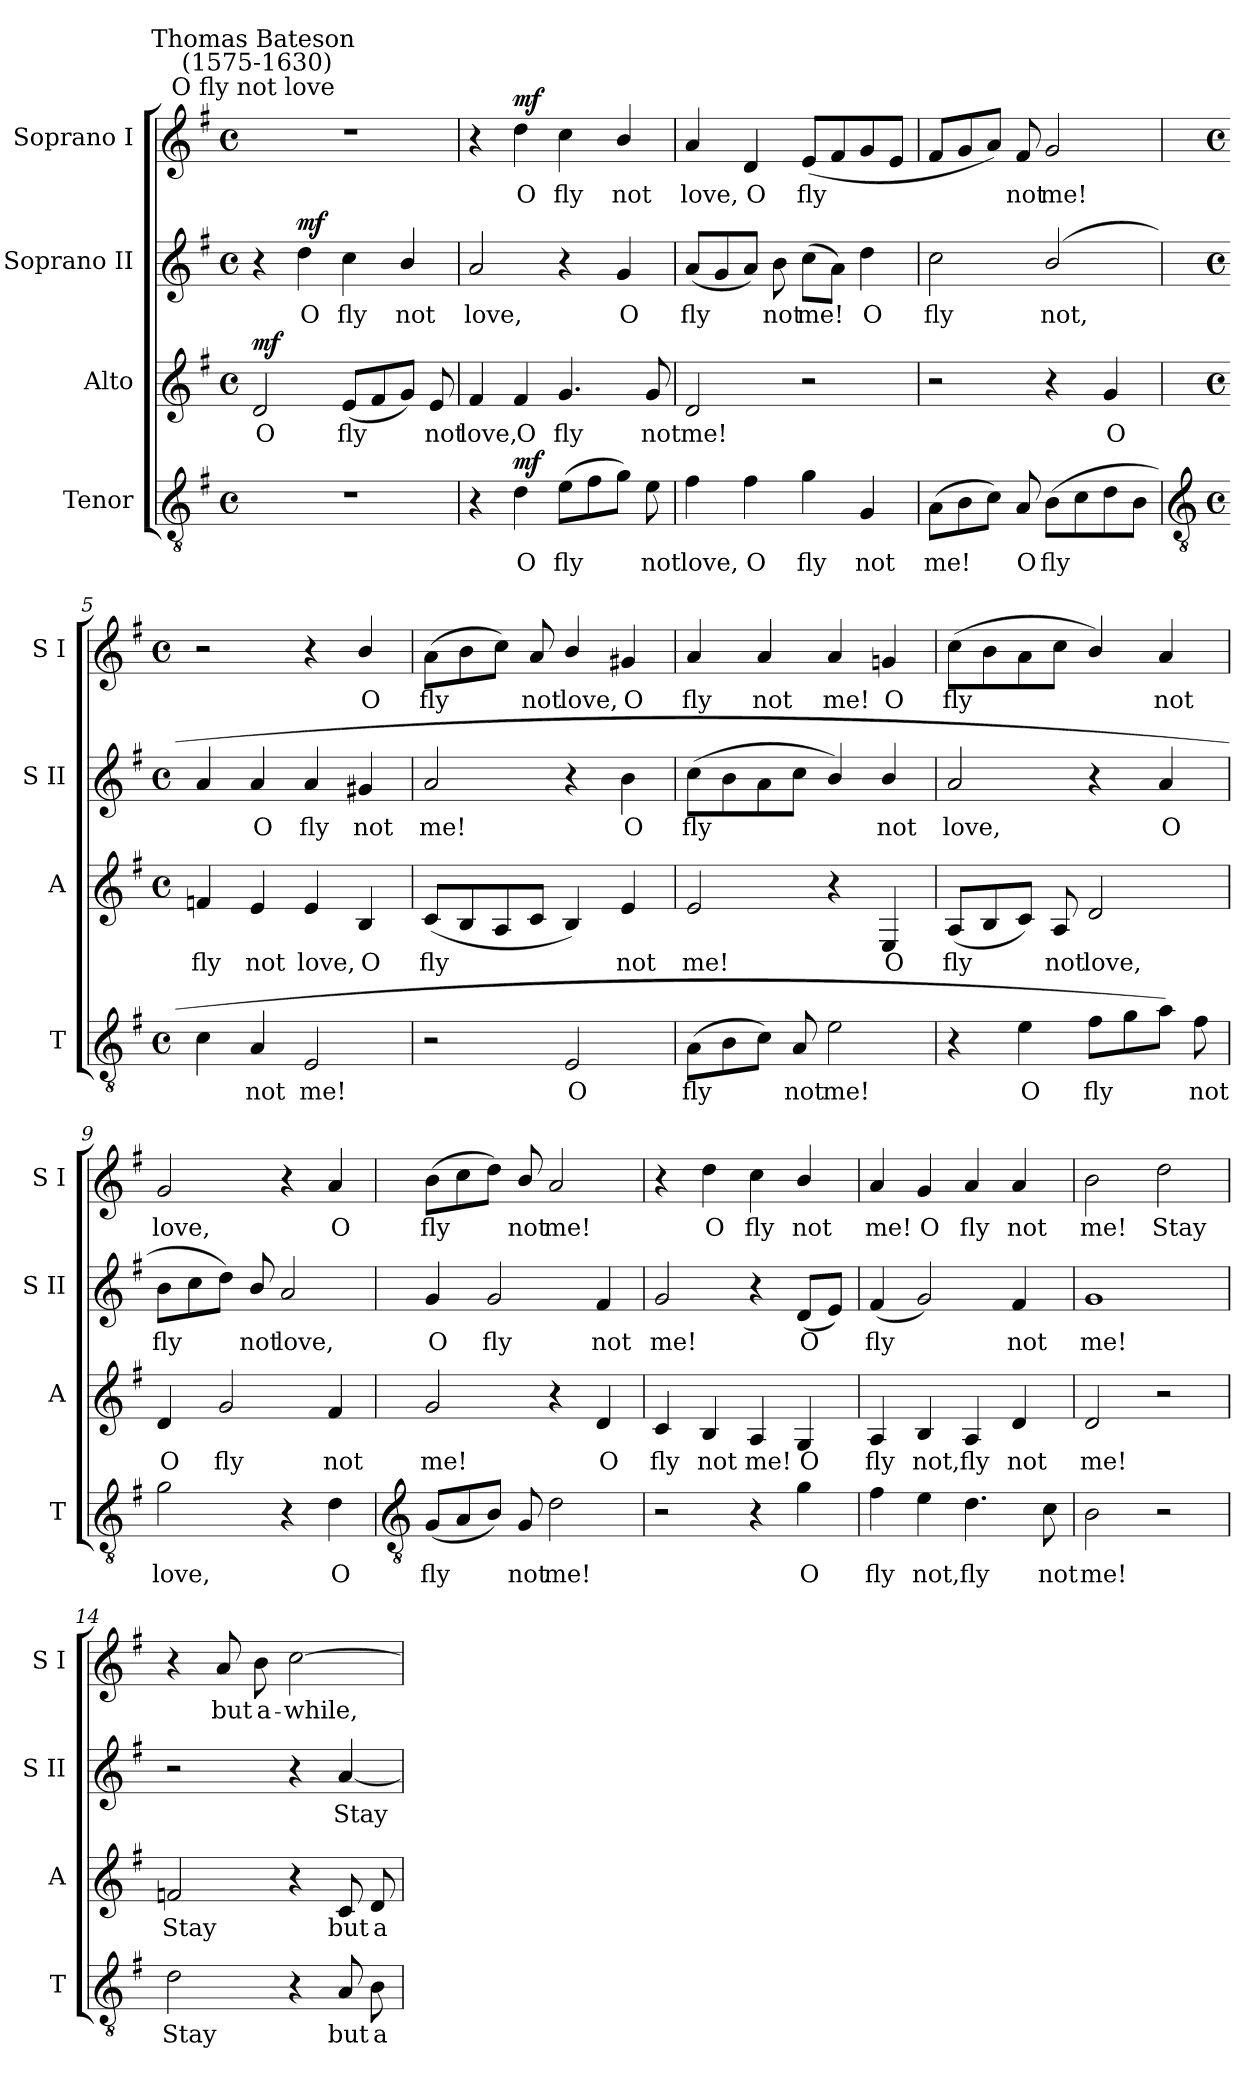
**kern	**text	**dynam	**kern	**text	**dynam	**kern	**text	**dynam	**kern	**text	**dynam
*part4	*part4	*part4	*part3	*part3	*part3	*part2	*part2	*part2	*part1	*part1	*part1
*staff4	*staff4	*staff4	*staff3	*staff3	*staff3	*staff2	*staff2	*staff2	*staff1	*staff1	*staff1
*I"Tenor	*	*	*I"Alto	*	*	*I"Soprano II	*	*	*I"Soprano I	*	*
*I'T	*	*	*I'A	*	*	*I'S II	*	*	*I'S I	*	*
*clefGv2	*	*	*clefG2	*	*	*clefG2	*	*	*clefG2	*	*
*k[f#]	*	*	*k[f#]	*	*	*k[f#]	*	*	*k[f#]	*	*
*G:	*	*	*G:	*	*	*G:	*	*	*G:	*	*
*M4/4	*	*	*M4/4	*	*	*M4/4	*	*	*M4/4	*	*
*met(c)	*	*	*met(c)	*	*	*met(c)	*	*	*met(c)	*	*
=1	=1	=1	=1	=1	=1	=1	=1	=1	=1	=1	=1
!	!	!	!	!	!	!	!	!	!LO:TX:a:cj:t=O fly not love	!	!
!	!	!	!	!	!	!	!	!	!LO:TX:a:cj:t=Thomas Bateson\n (1575-1630)	!	!
!	!	!	!	!LO:LY:b	!LO:DY:b	!	!	!	!	!	!
1r	.	.	2d	O	mf	4r	.	.	1r	.	.
!	!	!	!	!	!	!	!LO:LY:b	!LO:DY:b	!	!	!
.	.	.	.	.	.	4dd	O	mf	.	.	.
!	!	!	!	!LO:LY:b	!	!	!LO:LY:b	!	!	!	!
.	.	.	(<8eL	fly	.	4cc	fly	.	.	.	.
.	.	.	8f#	.	.	.	.	.	.	.	.
!	!	!	!	!	!	!	!LO:LY:b	!	!	!	!
.	.	.	8gJ)	.	.	4b/	not	.	.	.	.
!	!	!	!	!LO:LY:b	!	!	!	!	!	!	!
.	.	.	8e	not	.	.	.	.	.	.	.
=2	=2	=2	=2	=2	=2	=2	=2	=2	=2	=2	=2
!	!	!	!	!LO:LY:b	!	!	!LO:LY:b	!	!	!	!
4r	.	.	4f#	love,	.	2a	love,	.	4r	.	.
!	!LO:LY:b	!LO:DY:b	!	!LO:LY:b	!	!	!	!	!	!LO:LY:b	!LO:DY:b
4d	O	mf	4f#	O	.	.	.	.	4dd	O	mf
!	!LO:LY:b	!	!	!LO:LY:b	!	!	!	!	!	!LO:LY:b	!
(>8eL	fly	.	4.g	fly	.	4r	.	.	4cc	fly	.
8f#	.	.	.	.	.	.	.	.	.	.	.
!	!	!	!	!	!	!	!LO:LY:b	!	!	!LO:LY:b	!
8gJ)	.	.	.	.	.	4g	O	.	4b/	not	.
!	!LO:LY:b	!	!	!LO:LY:b	!	!	!	!	!	!	!
8e	not	.	8g	not	.	.	.	.	.	.	.
=3	=3	=3	=3	=3	=3	=3	=3	=3	=3	=3	=3
!	!LO:LY:b	!	!	!LO:LY:b	!	!	!LO:LY:b	!	!	!LO:LY:b	!
4f#	love,	.	2d	me!	.	(<8aL	fly	.	4a	love,	.
.	.	.	.	.	.	8g	.	.	.	.	.
!	!LO:LY:b	!	!	!	!	!	!	!	!	!LO:LY:b	!
4f#	O	.	.	.	.	8aJ)	.	.	4d	O	.
!	!	!	!	!	!	!	!LO:LY:b	!	!	!	!
.	.	.	.	.	.	8b	not	.	.	.	.
!	!LO:LY:b	!	!	!	!	!	!LO:LY:b	!	!	!LO:LY:b	!
4g	fly	.	2r	.	.	(>8ccL	me!	.	(<8eL	fly	.
.	.	.	.	.	.	8aJ)	.	.	8f#	.	.
!	!LO:LY:b	!	!	!	!	!	!LO:LY:b	!	!	!	!
4G	not	.	.	.	.	4dd	O	.	8g	.	.
.	.	.	.	.	.	.	.	.	8eJ	.	.
=4	=4	=4	=4	=4	=4	=4	=4	=4	=4	=4	=4
!	!LO:LY:b	!	!	!	!	!	!LO:LY:b	!	!	!	!
(>8AL	me!	.	2r	.	.	2cc	fly	.	8f#L	.	.
8B	.	.	.	.	.	.	.	.	8g	.	.
8cJ)	.	.	.	.	.	.	.	.	8aJ)	.	.
!	!LO:LY:b	!	!	!	!	!	!	!	!	!LO:LY:b	!
8A	O	.	.	.	.	.	.	.	8f#	not	.
!	!LO:LY:b	!	!	!	!	!	!LO:LY:b	!	!	!LO:LY:b	!
(>8BL	fly	.	4r	.	.	(>2b/	not,	.	2g	me!	.
8c	.	.	.	.	.	.	.	.	.	.	.
!	!	!	!	!LO:LY:b	!	!	!	!	!	!	!
8d	.	.	4g	O	.	.	.	.	.	.	.
8BJ	.	.	.	.	.	.	.	.	.	.	.
!!LO:LB:g=z
=5	=5	=5	=5	=5	=5	=5	=5	=5	=5	=5	=5
*clefGv2	*	*	*	*	*	*	*	*	*	*	*
*M4/4	*	*	*M4/4	*	*	*M4/4	*	*	*M4/4	*	*
*met(c)	*	*	*met(c)	*	*	*met(c)	*	*	*met(c)	*	*
!	!	!	!	!LO:LY:b	!	!	!	!	!	!	!
4c	.	.	4fn	fly	.	4a	.	.	2r	.	.
!	!LO:LY:b	!	!	!LO:LY:b	!	!	!LO:LY:b	!	!	!	!
4A/	not	.	4e	not	.	4a	O	.	.	.	.
!	!LO:LY:b	!	!	!LO:LY:b	!	!	!LO:LY:b	!	!	!	!
2E	me!	.	4e	love,	.	4a	fly	.	4r	.	.
!	!	!	!	!LO:LY:b	!	!	!LO:LY:b	!	!	!LO:LY:b	!
.	.	.	4B	O	.	4g#X	not	.	4b/	O	.
=6	=6	=6	=6	=6	=6	=6	=6	=6	=6	=6	=6
!	!	!	!	!LO:LY:b	!	!	!LO:LY:b	!	!	!LO:LY:b	!
2r	.	.	(<8cL	fly	.	2a	me!	.	(>8aL	fly	.
.	.	.	8B	.	.	.	.	.	8b	.	.
.	.	.	8A	.	.	.	.	.	8ccJ)	.	.
!	!	!	!	!	!	!	!	!	!	!LO:LY:b	!
.	.	.	8cJ	.	.	.	.	.	8a	not	.
!	!LO:LY:b	!	!	!	!	!	!	!	!	!LO:LY:b	!
2E	O	.	4B)	.	.	4r	.	.	4b/	love,	.
!	!	!	!	!LO:LY:b	!	!	!LO:LY:b	!	!	!LO:LY:b	!
.	.	.	4e	not	.	4b	O	.	4g#X	O	.
=7	=7	=7	=7	=7	=7	=7	=7	=7	=7	=7	=7
!	!LO:LY:b	!	!	!LO:LY:b	!	!	!LO:LY:b	!	!	!LO:LY:b	!
(>8AL	fly	.	2e	me!	.	(>8ccL	fly	.	4a	fly	.
8B	.	.	.	.	.	8b	.	.	.	.	.
!	!	!	!	!	!	!	!	!	!	!LO:LY:b	!
8cJ)	.	.	.	.	.	8a	.	.	4a	not	.
!	!LO:LY:b	!	!	!	!	!	!	!	!	!	!
8A	not	.	.	.	.	8ccJ	.	.	.	.	.
!	!LO:LY:b	!	!	!	!	!	!	!	!	!LO:LY:b	!
2e	me!	.	4r	.	.	4b/)	.	.	4a	me!	.
!	!	!	!	!LO:LY:b	!	!	!LO:LY:b	!	!	!LO:LY:b	!
.	.	.	4E	O	.	4b/	not	.	4gn	O	.
=8	=8	=8	=8	=8	=8	=8	=8	=8	=8	=8	=8
!	!	!	!	!LO:LY:b	!	!	!LO:LY:b	!	!	!LO:LY:b	!
4r	.	.	(<8AL	fly	.	2a	love,	.	(>8ccL	fly	.
.	.	.	8B	.	.	.	.	.	8b	.	.
!	!LO:LY:b	!	!	!	!	!	!	!	!	!	!
4e	O	.	8cJ)	.	.	.	.	.	8a	.	.
!	!	!	!	!LO:LY:b	!	!	!	!	!	!	!
.	.	.	8A	not	.	.	.	.	8ccJ	.	.
!	!LO:LY:b	!	!	!LO:LY:b	!	!	!	!	!	!	!
8f#L	fly	.	2d	love,	.	4r	.	.	4b/)	.	.
8g	.	.	.	.	.	.	.	.	.	.	.
!	!	!	!	!	!	!	!LO:LY:b	!	!	!LO:LY:b	!
8aJ)	.	.	.	.	.	4a	O	.	4a	not	.
!	!LO:LY:b	!	!	!	!	!	!	!	!	!	!
8f#	not	.	.	.	.	.	.	.	.	.	.
=9	=9	=9	=9	=9	=9	=9	=9	=9	=9	=9	=9
!	!LO:LY:b	!	!	!LO:LY:b	!	!	!LO:LY:b	!	!	!LO:LY:b	!
2g	love,	.	4d	O	.	8bL	fly	.	2g	love,	.
.	.	.	.	.	.	8cc	.	.	.	.	.
!	!	!	!	!LO:LY:b	!	!	!	!	!	!	!
.	.	.	2g	fly	.	8ddJ)	.	.	.	.	.
!	!	!	!	!	!	!	!LO:LY:b	!	!	!	!
.	.	.	.	.	.	8b/	not	.	.	.	.
!	!	!	!	!	!	!	!LO:LY:b	!	!	!	!
4r	.	.	.	.	.	2a	love,	.	4r	.	.
!	!LO:LY:b	!	!	!LO:LY:b	!	!	!	!	!	!LO:LY:b	!
4d	O	.	4f#	not	.	.	.	.	4a	O	.
!!LO:LB:g=z
=10	=10	=10	=10	=10	=10	=10	=10	=10	=10	=10	=10
*clefGv2	*	*	*	*	*	*	*	*	*	*	*
!	!LO:LY:b	!	!	!LO:LY:b	!	!	!LO:LY:b	!	!	!LO:LY:b	!
(<8GL	fly	.	2g	me!	.	4g	O	.	(>8bL	fly	.
8A	.	.	.	.	.	.	.	.	8cc	.	.
!	!	!	!	!	!	!	!LO:LY:b	!	!	!	!
8BJ)	.	.	.	.	.	2g	fly	.	8ddJ)	.	.
!	!LO:LY:b	!	!	!	!	!	!	!	!	!LO:LY:b	!
8G	not	.	.	.	.	.	.	.	8b/	not	.
!	!LO:LY:b	!	!	!	!	!	!	!	!	!LO:LY:b	!
2d	me!	.	4r	.	.	.	.	.	2a	me!	.
!	!	!	!	!LO:LY:b	!	!	!LO:LY:b	!	!	!	!
.	.	.	4d	O	.	4f#	not	.	.	.	.
=11	=11	=11	=11	=11	=11	=11	=11	=11	=11	=11	=11
!	!	!	!	!LO:LY:b	!	!	!LO:LY:b	!	!	!	!
2r	.	.	4c/	fly	.	2g	me!	.	4r	.	.
!	!	!	!	!LO:LY:b	!	!	!	!	!	!LO:LY:b	!
.	.	.	4B	not	.	.	.	.	4dd	O	.
!	!	!	!	!LO:LY:b	!	!	!	!	!	!LO:LY:b	!
4r	.	.	4A	me!	.	4r	.	.	4cc	fly	.
!	!LO:LY:b	!	!	!LO:LY:b	!	!	!LO:LY:b	!	!	!LO:LY:b	!
4g	O	.	4G	O	.	(<8dL	O	.	4b/	not	.
.	.	.	.	.	.	8eJ)	.	.	.	.	.
=12	=12	=12	=12	=12	=12	=12	=12	=12	=12	=12	=12
!	!LO:LY:b	!	!	!LO:LY:b	!	!	!LO:LY:b	!	!	!LO:LY:b	!
4f#	fly	.	4A	fly	.	(<4f#	fly	.	4a	me!	.
!	!LO:LY:b	!	!	!LO:LY:b	!	!	!	!	!	!LO:LY:b	!
4e	not,	.	4B	not,	.	2g)	.	.	4g	O	.
!	!LO:LY:b	!	!	!LO:LY:b	!	!	!	!	!	!LO:LY:b	!
4.d	fly	.	4A	fly	.	.	.	.	4a	fly	.
!	!	!	!	!LO:LY:b	!	!	!LO:LY:b	!	!	!LO:LY:b	!
.	.	.	4d	not	.	4f#	not	.	4a	not	.
!	!LO:LY:b	!	!	!	!	!	!	!	!	!	!
8c	not	.	.	.	.	.	.	.	.	.	.
=13	=13	=13	=13	=13	=13	=13	=13	=13	=13	=13	=13
!	!LO:LY:b	!	!	!LO:LY:b	!	!	!LO:LY:b	!	!	!LO:LY:b	!
2B	me!	.	2d	me!	.	1g	me!	.	2b	me!	.
!	!	!	!	!	!	!	!	!	!	!LO:LY:b	!
2r	.	.	2r	.	.	.	.	.	2dd	Stay	.
=14	=14	=14	=14	=14	=14	=14	=14	=14	=14	=14	=14
!	!LO:LY:b	!	!	!LO:LY:b	!	!	!	!	!	!	!
2d	Stay	.	2fn	Stay	.	2r	.	.	4r	.	.
!	!	!	!	!	!	!	!	!	!	!LO:LY:b	!
.	.	.	.	.	.	.	.	.	8a	but	.
!	!	!	!	!	!	!	!	!	!	!LO:LY:b	!
.	.	.	.	.	.	.	.	.	8b	a-	.
!	!	!	!	!	!	!	!	!	!	!LO:LY:b	!
4r	.	.	4r	.	.	4r	.	.	[2cc	-while,	.
!	!LO:LY:b	!	!	!LO:LY:b	!	!	!LO:LY:b	!	!	!	!
8A	but	.	8c	but	.	[4a	Stay	.	.	.	.
!	!LO:LY:b	!	!	!LO:LY:b	!	!	!	!	!	!	!
8B	a-	.	8d	a-	.	.	.	.	.	.	.
=	=	=	=	=	=	=	=	=	=	=	=
*-	*-	*-	*-	*-	*-	*-	*-	*-	*-	*-	*-
